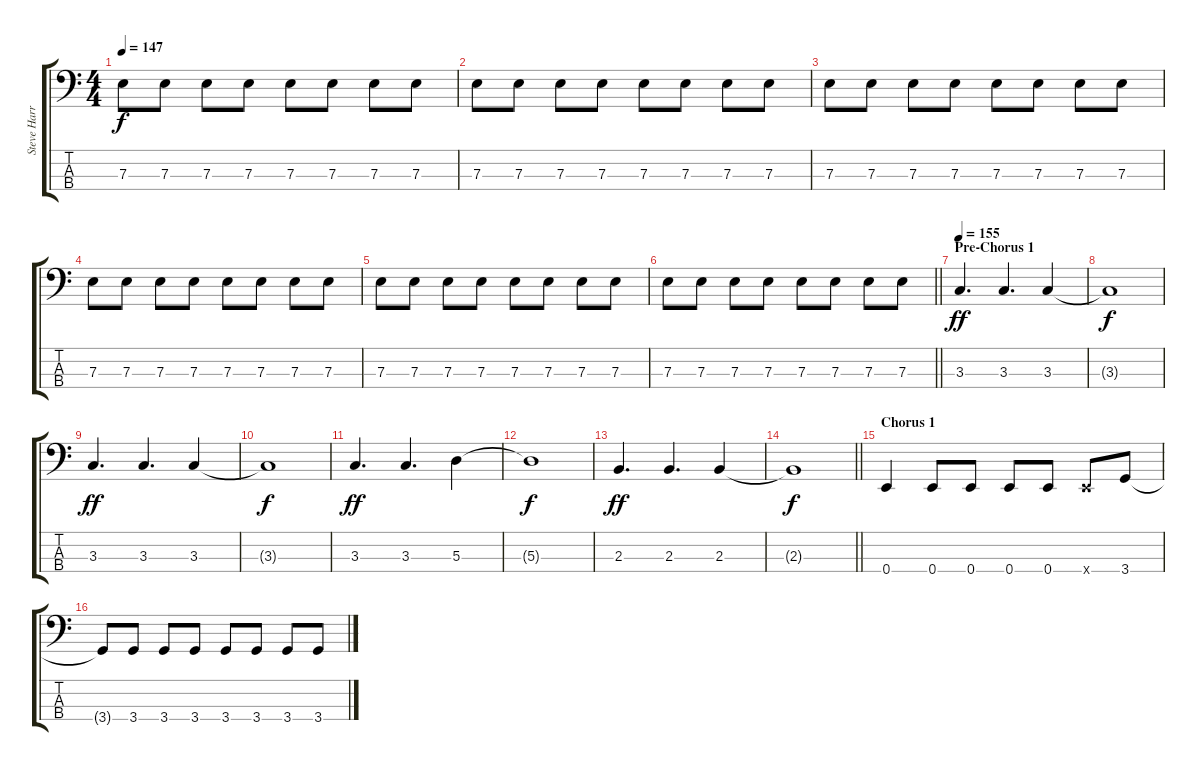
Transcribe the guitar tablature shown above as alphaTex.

\track ("Steve Harris" "Steve Harr") {instrument electricbassfinger}
\staff {score tabs}
\tuning (G2 D2 A1 E1) {hide}
\ts (4 4)
\tempo 147
\clef f4
\ks c
7.3.8{dy f} 7.3.8 7.3.8 7.3.8 7.3.8 7.3.8 7.3.8 7.3.8 |
7.3.8 7.3.8 7.3.8 7.3.8 7.3.8 7.3.8 7.3.8 7.3.8 |
7.3.8 7.3.8 7.3.8 7.3.8 7.3.8 7.3.8 7.3.8 7.3.8 |
7.3.8 7.3.8 7.3.8 7.3.8 7.3.8 7.3.8 7.3.8 7.3.8 |
7.3.8 7.3.8 7.3.8 7.3.8 7.3.8 7.3.8 7.3.8 7.3.8 |
\barLineRight lightlight
7.3.8 7.3.8 7.3.8 7.3.8 7.3.8 7.3.8 7.3.8 7.3.8 |
\section ("" "Pre-Chorus 1")
\tempo 155
3.3.4{d dy ff volume 13} 3.3.4{d} 3.3.4 |
3.3{t}.1{dy f} |
3.3.4{d dy ff} 3.3.4{d} 3.3.4 |
3.3{t}.1{dy f} |
3.3.4{d dy ff} 3.3.4{d} 5.3.4 |
5.3{t}.1{dy f} |
2.3.4{d dy ff} 2.3.4{d} 2.3.4 |
\barLineRight lightlight
2.3{t}.1{dy f} |
\section ("" "Chorus 1")
0.4.4 0.4.8 0.4.8 0.4.8 0.4.8 0.4{x}.8 3.4.8 |
3.4{t}.8 3.4.8 3.4.8 3.4.8 3.4.8 3.4.8 3.4.8 3.4.8
